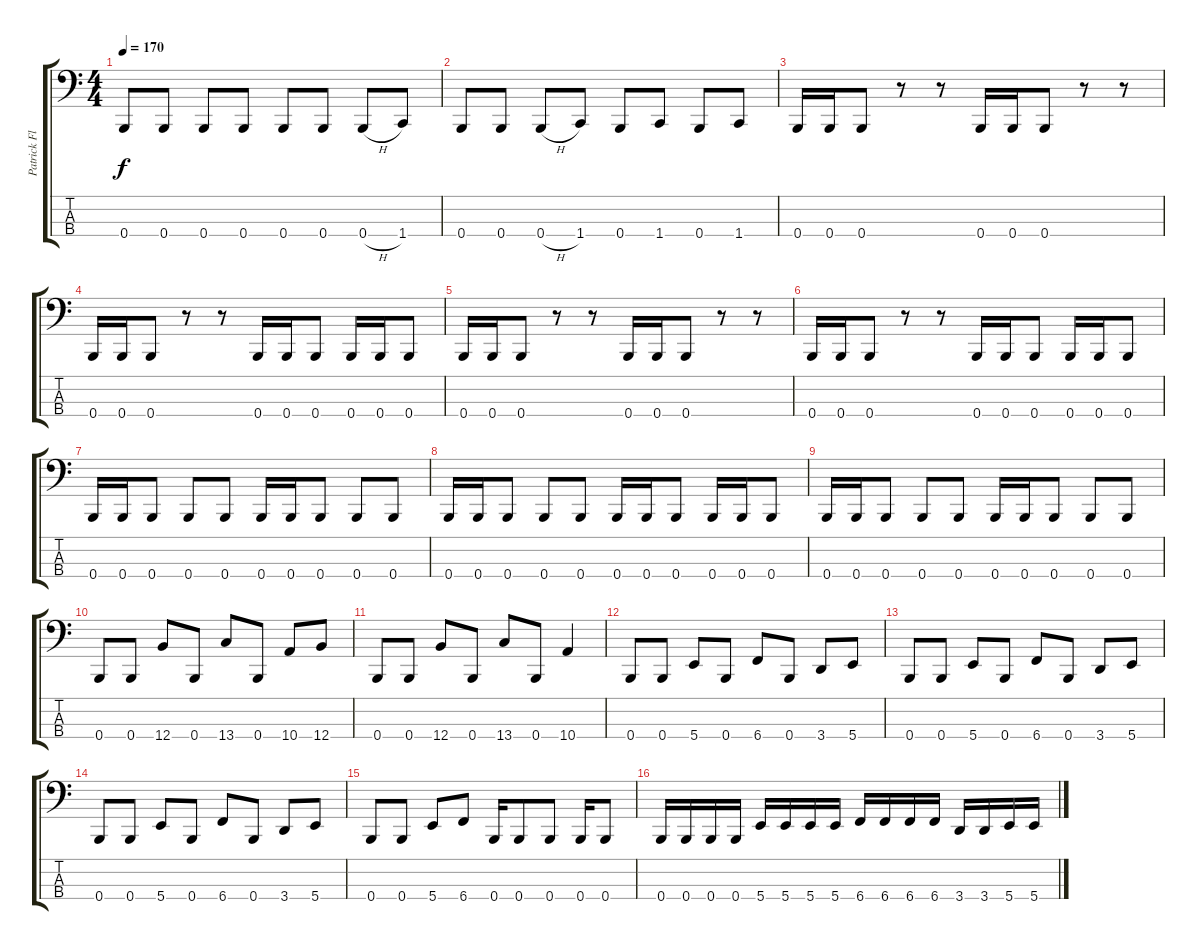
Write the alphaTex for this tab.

\track ("Patrick Flaherty" "Patrick Fl") {instrument electricbasspick}
\staff {score tabs}
\tuning (E2 B1 Gb1 B0) {hide}
\ts (4 4)
\tempo 170
\clef f4
\ks c
0.4.8{dy f} 0.4.8 0.4.8 0.4.8 0.4.8 0.4.8 0.4{h}.8 1.4.8 |
0.4.8 0.4.8 0.4{h}.8 1.4.8 0.4.8 1.4.8 0.4.8 1.4.8 |
0.4.16 0.4.16 0.4.8 r.8 r.8 0.4.16 0.4.16 0.4.8 r.8 r.8 |
0.4.16 0.4.16 0.4.8 r.8 r.8 0.4.16 0.4.16 0.4.8 0.4.16 0.4.16 0.4.8 |
0.4.16 0.4.16 0.4.8 r.8 r.8 0.4.16 0.4.16 0.4.8 r.8 r.8 |
0.4.16 0.4.16 0.4.8 r.8 r.8 0.4.16 0.4.16 0.4.8 0.4.16 0.4.16 0.4.8 |
0.4.16 0.4.16 0.4.8 0.4.8 0.4.8 0.4.16 0.4.16 0.4.8 0.4.8 0.4.8 |
0.4.16 0.4.16 0.4.8 0.4.8 0.4.8 0.4.16 0.4.16 0.4.8 0.4.16 0.4.16 0.4.8 |
0.4.16 0.4.16 0.4.8 0.4.8 0.4.8 0.4.16 0.4.16 0.4.8 0.4.8 0.4.8 |
0.4.8 0.4.8 12.4.8 0.4.8 13.4.8 0.4.8 10.4.8 12.4.8 |
0.4.8 0.4.8 12.4.8 0.4.8 13.4.8 0.4.8 10.4.4 |
0.4.8 0.4.8 5.4.8 0.4.8 6.4.8 0.4.8 3.4.8 5.4.8 |
0.4.8 0.4.8 5.4.8 0.4.8 6.4.8 0.4.8 3.4.8 5.4.8 |
0.4.8 0.4.8 5.4.8 0.4.8 6.4.8 0.4.8 3.4.8 5.4.8 |
0.4.8 0.4.8 5.4.8 6.4.8 0.4.16 0.4.8 0.4.8 0.4.16 0.4.8 |
0.4.16 0.4.16 0.4.16 0.4.16 5.4.16 5.4.16 5.4.16 5.4.16 6.4.16 6.4.16 6.4.16 6.4.16 3.4.16 3.4.16 5.4.16 5.4.16
